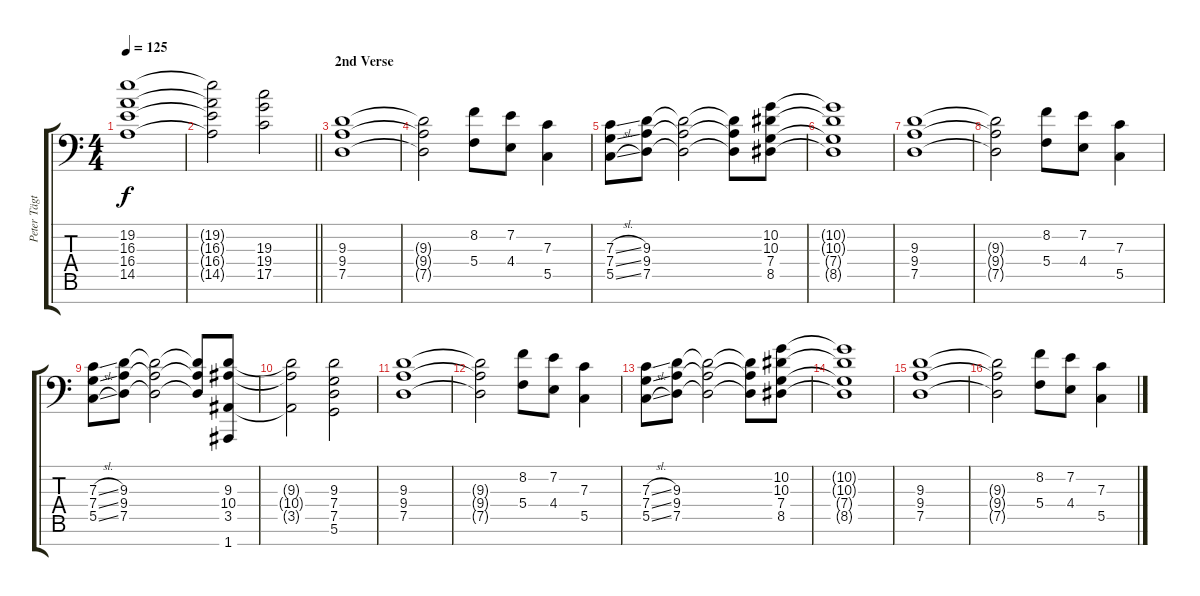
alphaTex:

\track ("Peter Tägtgren (Keyboard II)" "Peter Tägt") {instrument choiraahs}
\staff {score tabs}
\tuning (D4 A3 F3 C3 G2 D2 A1) {hide}
\ts (4 4)
\tempo 125
\clef f4
\ks c
(19.2{t} 16.3{t} 16.4{t} 14.5{t}).1{dy f} |
\barLineRight lightlight
(19.2{t} 16.3{t} 16.4{t} 14.5{t}).2 (19.3 19.4 17.5).2 |
\section ("" "2nd Verse")
(9.3 9.4 7.5).1 |
(9.3{t} 9.4{t} 7.5{t}).2 (8.2 5.4).8 (7.2 4.4).8 (7.3 5.5).4 |
(7.3{sl} 7.4{sl} 5.5{sl}).8 (9.3 9.4 7.5).8 (9.3{t} 9.4{t} 7.5{t}).2 (9.3{t} 9.4{t} 7.5{t}).8 (10.2 10.3 7.4 8.5).8 |
(10.2{t} 10.3{t} 7.4{t} 8.5{t}).1 |
(9.3 9.4 7.5).1 |
(9.3{t} 9.4{t} 7.5{t}).2 (8.2 5.4).8 (7.2 4.4).8 (7.3 5.5).4 |
(7.3{sl} 7.4{sl} 5.5{sl}).8 (9.3 9.4 7.5).8 (9.3{t} 9.4{t} 7.5{t}).2 (9.3{t} 9.4{t} 7.5{t}).8 (9.3 10.4 3.5 1.7).8 |
(9.3{t} 10.4{t} 3.5{t}).2 (9.3 7.4 7.5 5.6).2 |
(9.3 9.4 7.5).1 |
(9.3{t} 9.4{t} 7.5{t}).2 (8.2 5.4).8 (7.2 4.4).8 (7.3 5.5).4 |
(7.3{sl} 7.4{sl} 5.5{sl}).8 (9.3 9.4 7.5).8 (9.3{t} 9.4{t} 7.5{t}).2 (9.3{t} 9.4{t} 7.5{t}).8 (10.2 10.3 7.4 8.5).8 |
(10.2{t} 10.3{t} 7.4{t} 8.5{t}).1 |
(9.3 9.4 7.5).1 |
(9.3{t} 9.4{t} 7.5{t}).2 (8.2 5.4).8 (7.2 4.4).8 (7.3 5.5).4
